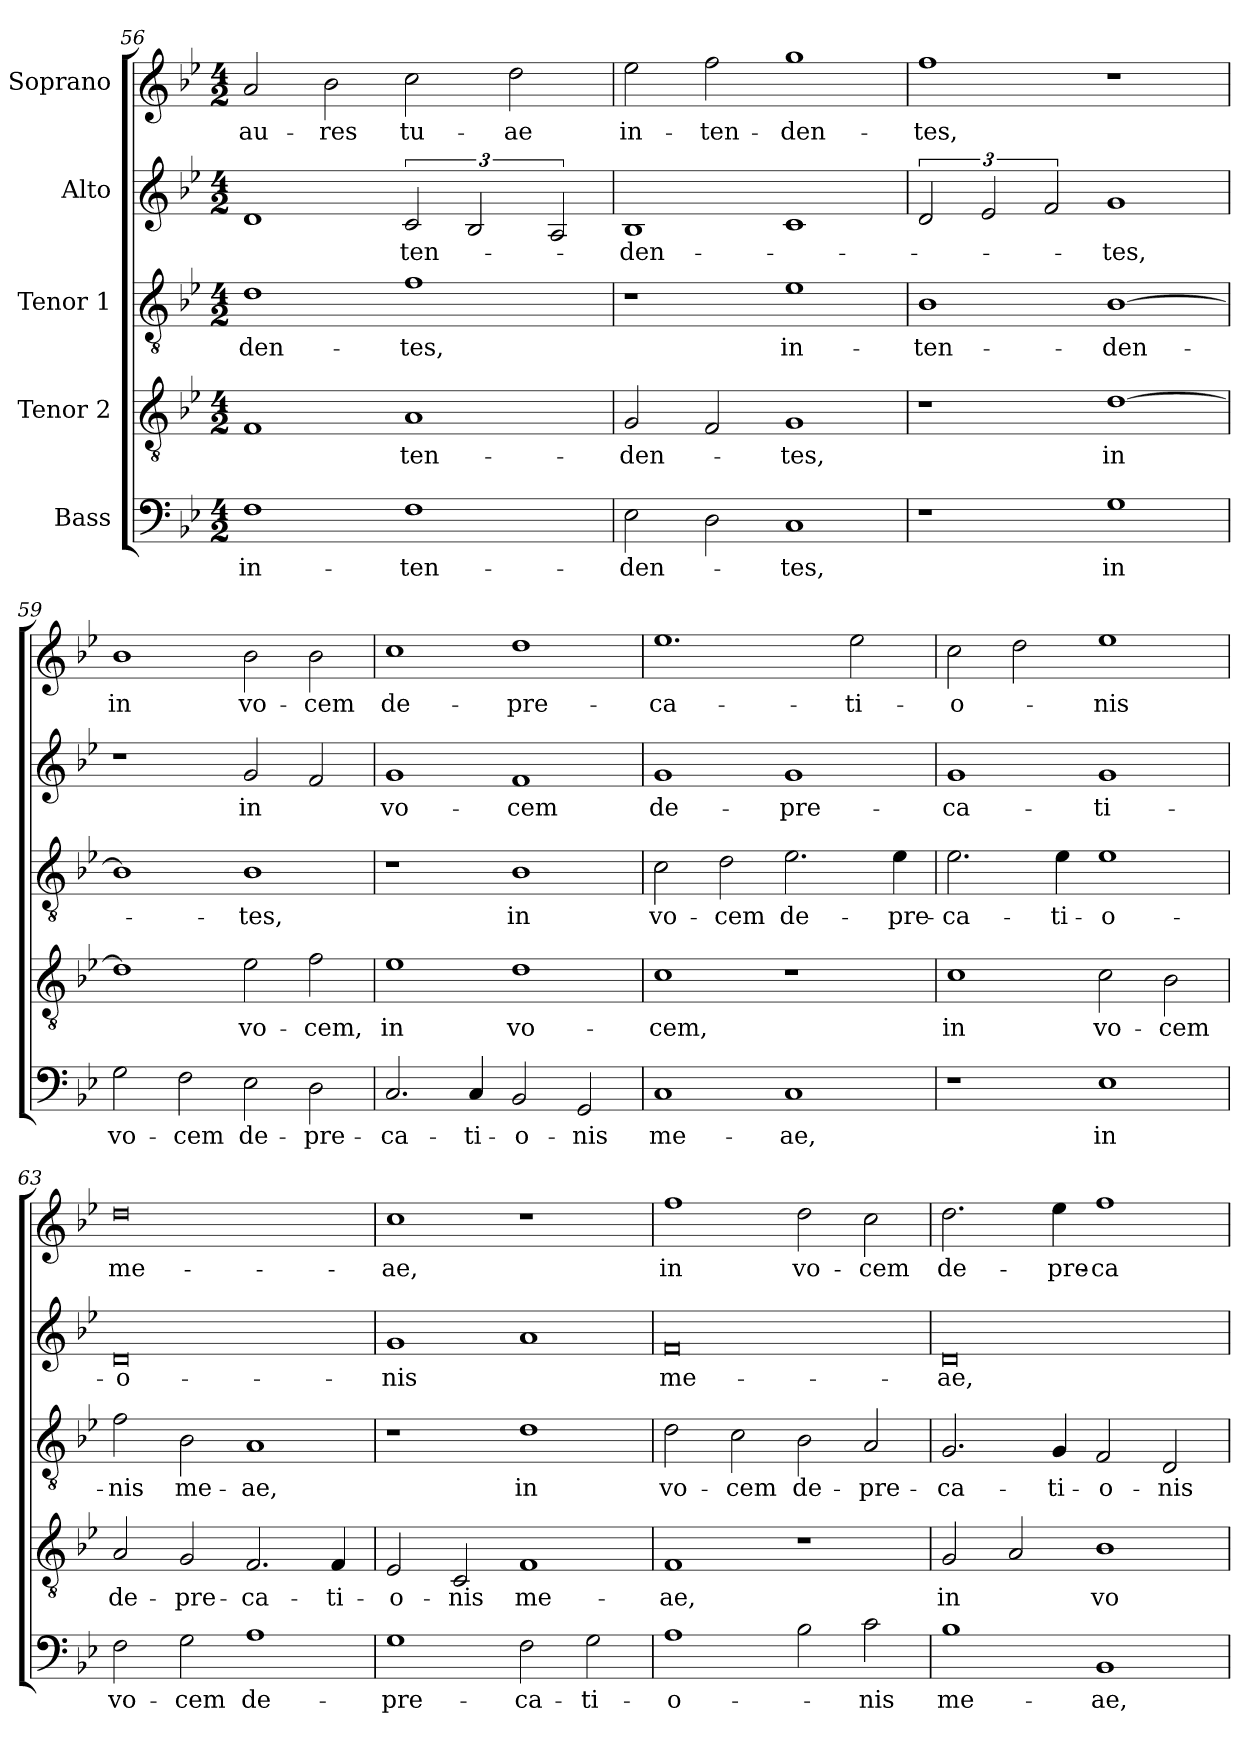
**kern	**text	**kern	**text	**kern	**text	**kern	**text	**kern	**text
*part5	*part5	*part4	*part4	*part3	*part3	*part2	*part2	*part1	*part1
*staff5	*staff5	*staff4	*staff4	*staff3	*staff3	*staff2	*staff2	*staff1	*staff1
*I"Bass	*	*I"Tenor 2	*	*I"Tenor 1	*	*I"Alto	*	*I"Soprano	*
*clefF4	*	*clefGv2	*	*clefGv2	*	*clefG2	*	*clefG2	*
*k[b-e-]	*	*k[b-e-]	*	*k[b-e-]	*	*k[b-e-]	*	*k[b-e-]	*
*B-:	*	*B-:	*	*B-:	*	*B-:	*	*B-:	*
*M4/2	*	*M4/2	*	*M4/2	*	*M4/2	*	*M4/2	*
=56	=56	=56	=56	=56	=56	=56	=56	=56	=56
!	!LO:LY:b	!	!	!	!LO:LY:b	!	!	!	!LO:LY:b
1F	in-	1F	.	1d	-den-	1d	.	2a/	au-
!	!	!	!	!	!	!	!	!	!LO:LY:b
.	.	.	.	.	.	.	.	2b-\	-res
!	!LO:LY:b	!	!LO:LY:b	!	!LO:LY:b	!	!LO:LY:b	!	!LO:LY:b
1F	-ten-	1A	-ten-	1f	-tes,	3c/	-ten-	2cc\	tu-
.	.	.	.	.	.	3B-/	.	.	.
!	!	!	!	!	!	!	!	!	!LO:LY:b
.	.	.	.	.	.	.	.	2dd\	-ae
.	.	.	.	.	.	3A/	.	.	.
=57	=57	=57	=57	=57	=57	=57	=57	=57	=57
!	!LO:LY:b	!	!LO:LY:b	!	!	!	!LO:LY:b	!	!LO:LY:b
2E-\	-den-	2G/	-den-	1r	.	1B-	-den-	2ee-\	in-
!	!	!	!	!	!	!	!	!	!LO:LY:b
2D\	.	2F/	.	.	.	.	.	2ff\	-ten-
!	!LO:LY:b	!	!LO:LY:b	!	!LO:LY:b	!	!	!	!LO:LY:b
1C	-tes,	1G	-tes,	1e-	in-	1c	.	1gg	-den-
=58	=58	=58	=58	=58	=58	=58	=58	=58	=58
!	!	!	!	!	!LO:LY:b	!	!	!	!LO:LY:b
1r	.	1r	.	1B-	-ten-	3d/	.	1ff	-tes,
.	.	.	.	.	.	3e-/	.	.	.
.	.	.	.	.	.	3f/	.	.	.
!	!LO:LY:b	!	!LO:LY:b	!	!LO:LY:b	!	!LO:LY:b	!	!
1G	in	[1d	in	[1B-	-den-	1g	-tes,	1r	.
=59	=59	=59	=59	=59	=59	=59	=59	=59	=59
!	!LO:LY:b	!	!	!	!	!	!	!	!LO:LY:b
2G\	vo-	1d]	.	1B-]	.	1r	.	1b-	in
!	!LO:LY:b	!	!	!	!	!	!	!	!
2F\	-cem	.	.	.	.	.	.	.	.
!	!LO:LY:b	!	!LO:LY:b	!	!LO:LY:b	!	!LO:LY:b	!	!LO:LY:b
2E-\	de-	2e-\	vo-	1B-	-tes,	2g/	in	2b-\	vo-
!	!LO:LY:b	!	!LO:LY:b	!	!	!	!	!	!LO:LY:b
2D\	-pre-	2f\	-cem,	.	.	2f/	.	2b-\	-cem
!!LO:PB:g=z
=60	=60	=60	=60	=60	=60	=60	=60	=60	=60
!	!LO:LY:b	!	!LO:LY:b	!	!	!	!LO:LY:b	!	!LO:LY:b
2.C/	-ca-	1e-	in	1r	.	1g	vo-	1cc	de-
!	!LO:LY:b	!	!	!	!	!	!	!	!
4C/	-ti-	.	.	.	.	.	.	.	.
!	!LO:LY:b	!	!LO:LY:b	!	!LO:LY:b	!	!LO:LY:b	!	!LO:LY:b
2BB-/	-o-	1d	vo-	1B-	in	1f	-cem	1dd	-pre-
!	!LO:LY:b	!	!	!	!	!	!	!	!
2GG/	-nis	.	.	.	.	.	.	.	.
=61	=61	=61	=61	=61	=61	=61	=61	=61	=61
!	!LO:LY:b	!	!LO:LY:b	!	!LO:LY:b	!	!LO:LY:b	!	!LO:LY:b
1C	me-	1c	-cem,	2c\	vo-	1g	de-	1.ee-	-ca-
!	!	!	!	!	!LO:LY:b	!	!	!	!
.	.	.	.	2d\	-cem	.	.	.	.
!	!LO:LY:b	!	!	!	!LO:LY:b	!	!LO:LY:b	!	!
1C	-ae,	1r	.	2.e-\	de-	1g	-pre-	.	.
!	!	!	!	!	!	!	!	!	!LO:LY:b
.	.	.	.	.	.	.	.	2ee-\	-ti-
!	!	!	!	!	!LO:LY:b	!	!	!	!
.	.	.	.	4e-\	-pre-	.	.	.	.
=62	=62	=62	=62	=62	=62	=62	=62	=62	=62
!	!	!	!LO:LY:b	!	!LO:LY:b	!	!LO:LY:b	!	!LO:LY:b
1r	.	1c	in	2.e-\	-ca-	1g	-ca-	2cc\	-o-
.	.	.	.	.	.	.	.	2dd\	.
!	!	!	!	!	!LO:LY:b	!	!	!	!
.	.	.	.	4e-\	-ti-	.	.	.	.
!	!LO:LY:b	!	!LO:LY:b	!	!LO:LY:b	!	!LO:LY:b	!	!LO:LY:b
1E-	in	2c\	vo-	1e-	-o-	1g	-ti-	1ee-	-nis
!	!	!	!LO:LY:b	!	!	!	!	!	!
.	.	2B-\	-cem	.	.	.	.	.	.
=63	=63	=63	=63	=63	=63	=63	=63	=63	=63
!	!LO:LY:b	!	!LO:LY:b	!	!LO:LY:b	!	!LO:LY:b	!	!LO:LY:b
2F\	vo-	2A/	de-	2f\	-nis	0d	-o-	0dd	me-
!	!LO:LY:b	!	!LO:LY:b	!	!LO:LY:b	!	!	!	!
2G\	-cem	2G/	-pre-	2B-\	me-	.	.	.	.
!	!LO:LY:b	!	!LO:LY:b	!	!LO:LY:b	!	!	!	!
1A	de-	2.F/	-ca-	1A	-ae,	.	.	.	.
!	!	!	!LO:LY:b	!	!	!	!	!	!
.	.	4F/	-ti-	.	.	.	.	.	.
=64	=64	=64	=64	=64	=64	=64	=64	=64	=64
!	!LO:LY:b	!	!LO:LY:b	!	!	!	!LO:LY:b	!	!LO:LY:b
1G	-pre-	2E-/	-o-	1r	.	1g	-nis	1cc	-ae,
!	!	!	!LO:LY:b	!	!	!	!	!	!
.	.	2C/	-nis	.	.	.	.	.	.
!	!LO:LY:b	!	!LO:LY:b	!	!LO:LY:b	!	!	!	!
2F\	-ca-	1F	me-	1d	in	1a	.	1r	.
!	!LO:LY:b	!	!	!	!	!	!	!	!
2G\	-ti-	.	.	.	.	.	.	.	.
=65	=65	=65	=65	=65	=65	=65	=65	=65	=65
!	!LO:LY:b	!	!LO:LY:b	!	!LO:LY:b	!	!LO:LY:b	!	!LO:LY:b
1A	-o-	1F	-ae,	2d\	vo-	0f	me-	1ff	in
!	!	!	!	!	!LO:LY:b	!	!	!	!
.	.	.	.	2c\	-cem	.	.	.	.
!	!	!	!	!	!LO:LY:b	!	!	!	!LO:LY:b
2B-\	.	1r	.	2B-\	de-	.	.	2dd\	vo-
!	!LO:LY:b	!	!	!	!LO:LY:b	!	!	!	!LO:LY:b
2c\	-nis	.	.	2A/	-pre-	.	.	2cc\	-cem
=66	=66	=66	=66	=66	=66	=66	=66	=66	=66
!	!LO:LY:b	!	!LO:LY:b	!	!LO:LY:b	!	!LO:LY:b	!	!LO:LY:b
1B-	me-	2G/	in	2.G/	-ca-	0d	-ae,	2.dd\	de-
.	.	2A/	.	.	.	.	.	.	.
!	!	!	!	!	!LO:LY:b	!	!	!	!LO:LY:b
.	.	.	.	4G/	-ti-	.	.	4ee-\	-pre-
!	!LO:LY:b	!	!LO:LY:b	!	!LO:LY:b	!	!	!	!LO:LY:b
1BB-	-ae,	1B-	vo-	2F/	-o-	.	.	1ff	-ca-
!	!	!	!	!	!LO:LY:b	!	!	!	!
.	.	.	.	2D/	-nis	.	.	.	.
=	=	=	=	=	=	=	=	=	=
*-	*-	*-	*-	*-	*-	*-	*-	*-	*-
